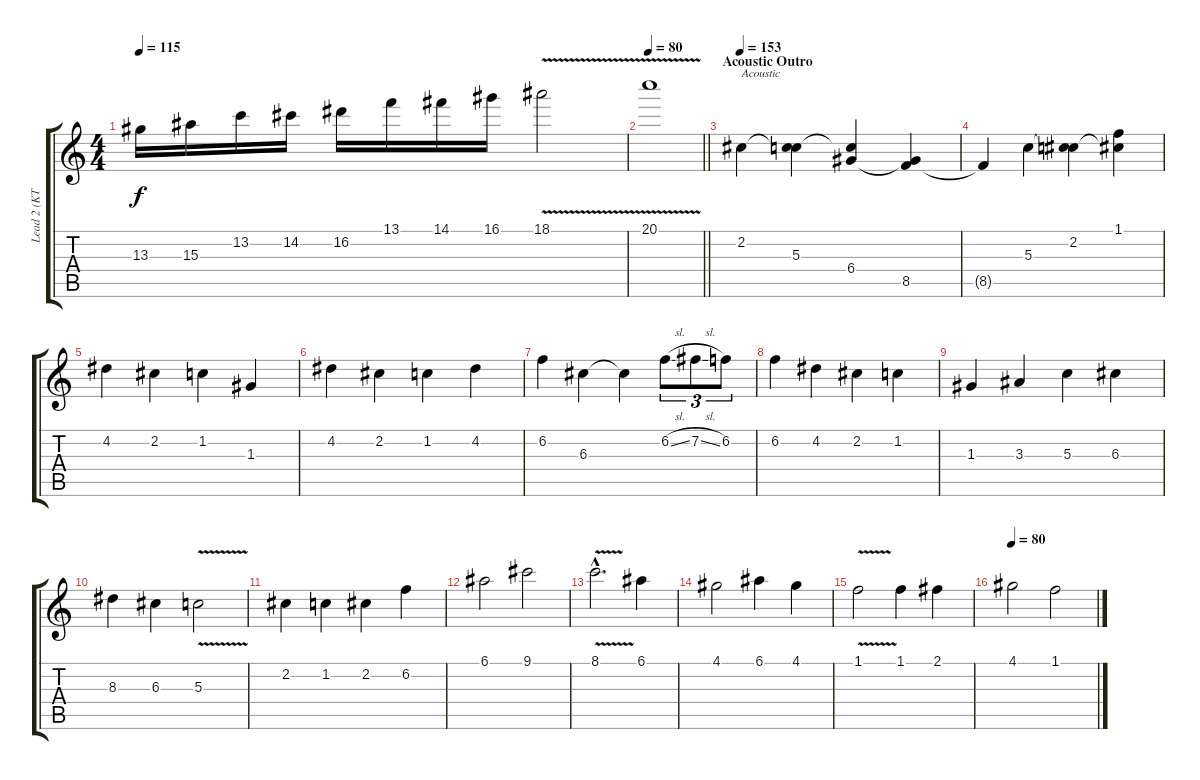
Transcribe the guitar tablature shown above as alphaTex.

\track ("Lead 2 (KTB)" "Lead 2 (KT") {instrument distortionguitar}
\staff {score tabs}
\tuning (E4 B3 G3 D3 A2 E2) {hide}
\ts (4 4)
\tempo 115
\clef g2
\ks c
13.3.16{dy f} 15.3.16 13.2.16 14.2.16 16.2.16 13.1.16 14.1.16 16.1.16 18.1{v}.2 |
\tempo 80
\barLineRight lightlight
20.1{v}.1 |
\section ("" "Acoustic Outro")
\tempo 153
2.2.4{txt "Acoustic" instrument acousticguitarsteel} (2.2{t} 5.3).4 (5.3{t} 6.4).4 (6.4{t} 8.5).4 |
8.5{t}.4 5.3.4 (2.2 5.3{t}).4 (1.1 2.2{t}).4 |
4.2.4 2.2.4 1.2.4 1.3.4 |
4.2.4 2.2.4 1.2.4 4.2.4 |
6.2.4 6.3.4 6.3{t}.4 6.2{sl}.8{tu (3 2)} 7.2{sl}.8{tu (3 2)} 6.2.8{tu (3 2)} |
6.2.4 4.2.4 2.2.4 1.2.4 |
1.3.4 3.3.4 5.3.4 6.3.4 |
8.3.4 6.3.4 5.3{v}.2 |
2.2.4 1.2.4 2.2.4 6.2.4 |
6.1.2 9.1.2 |
8.1{v hac}.2{d} 6.1.4 |
4.1.2 6.1.4 4.1.4 |
1.1{v}.2 1.1.4 2.1.4 |
\tempo 80
4.1.2 1.1.2
